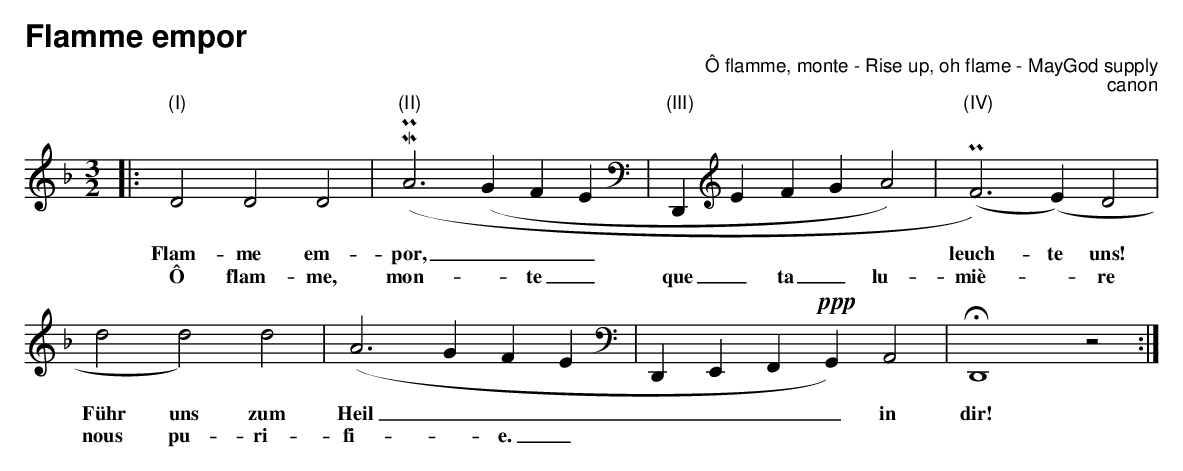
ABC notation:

X:1
T:Flamme empor
C:Ô flamme, monte - Rise up, oh flame - MayGod supply
C:canon
L:1/4
M:3/2
K:F
|: "(I)"D2 D2 D2 | (MP"(II)"A3 (G F E | "(III)"D,, E F G A2) | (P"(IV)"F3) (E) D2 |$ d2 d2) d2 | (A3 G F E |
w: Flam- me em-|por, _ _ _||leuch- te uns!|Führ uns zum|Heil _ _ _|
w: Ô flam- me,|mon- * te _|que _ ta _ lu-|miè- * re|nous pu- ri-|fi- * e. _|
D,, E,, F,,!ppp! G,,) A,,2 | !fermata!D,,4 z2 :|
w: _ _ _ _ in|dir!|w: Gui- * de _ nous|coeurs!|
